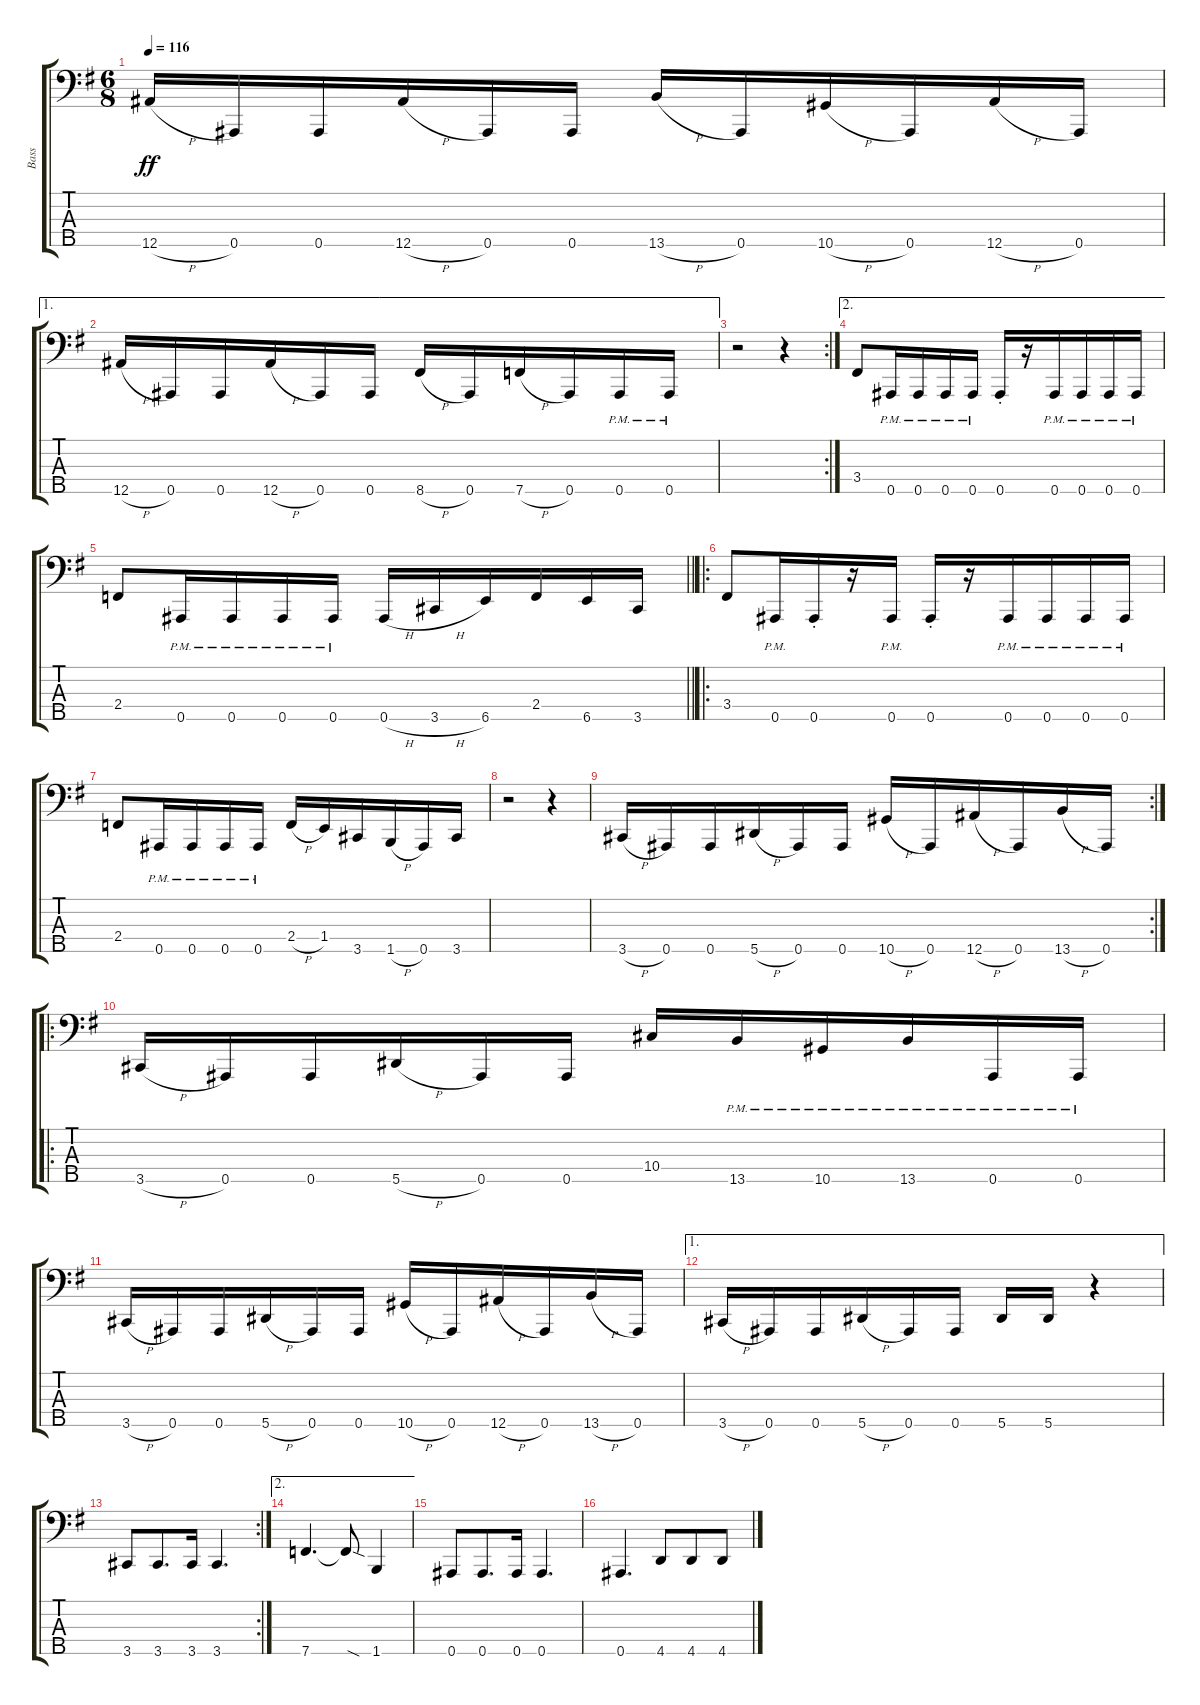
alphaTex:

\track ("Bass" "Bass") {instrument electricbassfinger}
\staff {score tabs}
\tuning (Gb2 Db2 Ab1 Eb1 Bb0) {hide}
\ts (6 8)
\tempo 116
\clef f4
\ks g
12.5{h}.16{dy ff} 0.5.16 0.5.16 12.5{h}.16 0.5.16 0.5.16 13.5{h}.16 0.5.16 10.5{h}.16 0.5.16 12.5{h}.16 0.5.16 |
\ae 1
12.5{h}.16 0.5.16 0.5.16 12.5{h}.16 0.5.16 0.5.16 8.5{h}.16 0.5.16 7.5{h}.16 0.5.16 0.5{pm}.16 0.5{pm}.16 |
\rc 2
r.2 r.4 |
\ae 2
3.4.8 0.5{pm}.16 0.5{pm}.16 0.5{pm}.16 0.5{pm}.16 0.5{st}.16 r.16 0.5{pm}.16 0.5{pm}.16 0.5{pm}.16 0.5{pm}.16 |
\barLineRight lightlight
2.4.8 0.5{pm}.16 0.5{pm}.16 0.5{pm}.16 0.5{pm}.16 0.5{h}.16 3.5{h}.16 6.5.16 2.4.16 6.5.16 3.5.16 |
\ro
3.4.8 0.5{pm}.16 0.5{st}.16 r.16 0.5{pm}.16 0.5{st}.16 r.16 0.5{pm}.16 0.5{pm}.16 0.5{pm}.16 0.5{pm}.16 |
2.4.8 0.5{pm}.16 0.5{pm}.16 0.5{pm}.16 0.5{pm}.16 2.4{h}.16 1.4.16 3.5.16 1.5{h}.16 0.5.16 3.5.16 |
r.2 r.4 |
\rc 2
3.5{h}.16 0.5.16 0.5.16 5.5{h}.16 0.5.16 0.5.16 10.5{h}.16 0.5.16 12.5{h}.16 0.5.16 13.5{h}.16 0.5.16 |
\ro
3.5{h}.16 0.5.16 0.5.16 5.5{h}.16 0.5.16 0.5.16 10.4.16 13.5{pm}.16 10.5{pm}.16 13.5{pm}.16 0.5{pm}.16 0.5{pm}.16 |
3.5{h}.16 0.5.16 0.5.16 5.5{h}.16 0.5.16 0.5.16 10.5{h}.16 0.5.16 12.5{h}.16 0.5.16 13.5{h}.16 0.5.16 |
\ae 1
3.5{h}.16 0.5.16 0.5.16 5.5{h}.16 0.5.16 0.5.16 5.5.16 5.5.16 r.4 |
\rc 2
3.5.8 3.5.8{d} 3.5.16 3.5.4{d} |
\ae 2
7.5.4{d} 7.5{sod t}.8 1.5.4 |
0.5.8 0.5.8{d} 0.5.16 0.5.4{d} |
0.5.4{d} 4.5.8 4.5.8 4.5.8
